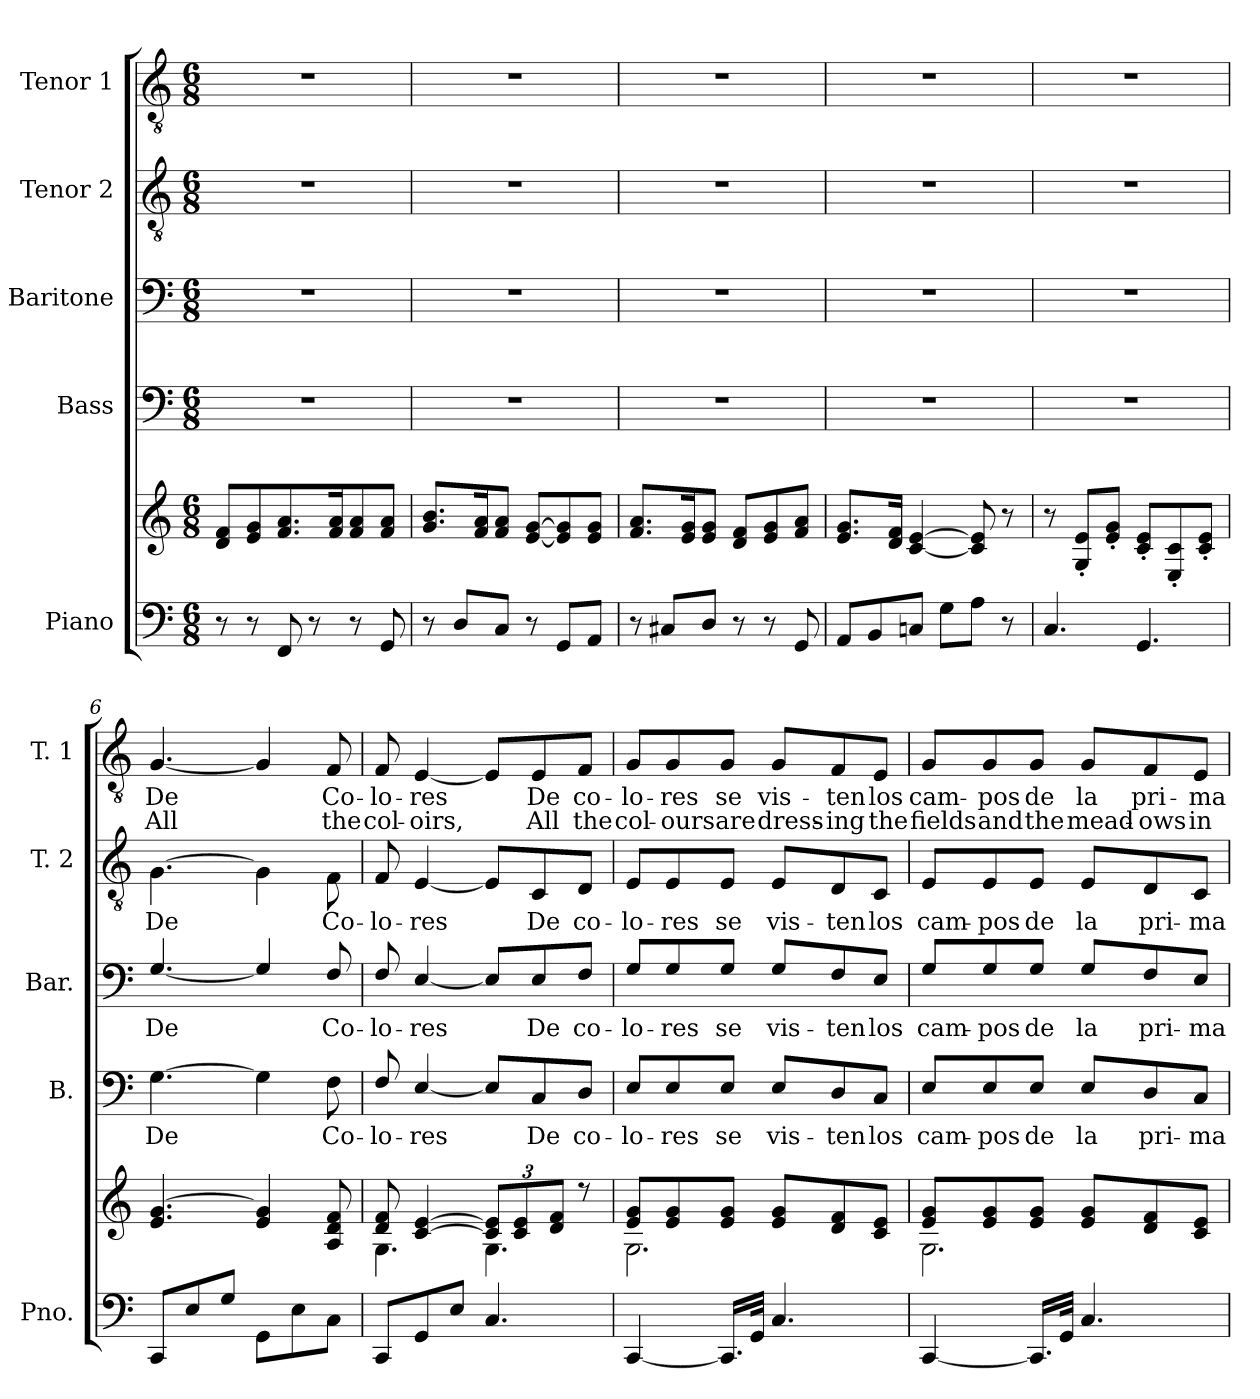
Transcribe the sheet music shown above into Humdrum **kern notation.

**kern	**kern	**kern	**text	**kern	**text	**kern	**text	**kern	**text	**text
*part5	*part5	*part4	*part4	*part3	*part3	*part2	*part2	*part1	*part1	*part1
*staff6	*staff5	*staff4	*staff4	*staff3	*staff3	*staff2	*staff2	*staff1	*staff1	*staff1
*I"Piano	*	*I"Bass	*	*I"Baritone	*	*I"Tenor 2	*	*I"Tenor 1	*	*
*I'Pno.	*	*I'B.	*	*I'Bar.	*	*I'T. 2	*	*I'T. 1	*	*
*clefF4	*clefG2	*clefF4	*	*clefF4	*	*clefGv2	*	*clefGv2	*	*
*k[]	*k[]	*k[]	*	*k[]	*	*k[]	*	*k[]	*	*
*M6/8	*M6/8	*M6/8	*	*M6/8	*	*M6/8	*	*M6/8	*	*
*MM99	*MM99	*MM99	*	*MM99	*	*MM99	*	*MM99	*	*
=1	=1	=1	=1	=1	=1	=1	=1	=1	=1	=1
8r	8d/ 8f/L	2.r	.	2.r	.	2.r	.	2.r	.	.
8r	8e/ 8g/	.	.	.	.	.	.	.	.	.
8FF/	8.f/ 8.a/	.	.	.	.	.	.	.	.	.
8r	.	.	.	.	.	.	.	.	.	.
.	16f/ 16a/K	.	.	.	.	.	.	.	.	.
8r	8f/ 8a/	.	.	.	.	.	.	.	.	.
8GG/	8f/ 8a/J	.	.	.	.	.	.	.	.	.
=2	=2	=2	=2	=2	=2	=2	=2	=2	=2	=2
8r	8.g/ 8.b/L	2.r	.	2.r	.	2.r	.	2.r	.	.
8D/L	.	.	.	.	.	.	.	.	.	.
.	16f/ 16a/K	.	.	.	.	.	.	.	.	.
8C/J	8f/ 8a/J	.	.	.	.	.	.	.	.	.
8r	[<8e/ [>8g/L	.	.	.	.	.	.	.	.	.
8GG/L	8e/] 8g/]	.	.	.	.	.	.	.	.	.
8AA/J	8e/ 8g/J	.	.	.	.	.	.	.	.	.
=3	=3	=3	=3	=3	=3	=3	=3	=3	=3	=3
8r	8.f/ 8.a/L	2.r	.	2.r	.	2.r	.	2.r	.	.
8C#X/L	.	.	.	.	.	.	.	.	.	.
.	16e/ 16g/K	.	.	.	.	.	.	.	.	.
8D/J	8e/ 8g/J	.	.	.	.	.	.	.	.	.
8r	8d/ 8f/L	.	.	.	.	.	.	.	.	.
8r	8e/ 8g/	.	.	.	.	.	.	.	.	.
8GG/	8f/ 8a/J	.	.	.	.	.	.	.	.	.
=4	=4	=4	=4	=4	=4	=4	=4	=4	=4	=4
8AA/L	8.e/ 8.g/L	2.r	.	2.r	.	2.r	.	2.r	.	.
8BB/	.	.	.	.	.	.	.	.	.	.
.	16d/ 16f/Jk	.	.	.	.	.	.	.	.	.
8Cn/J	[<4c/ [>4e/	.	.	.	.	.	.	.	.	.
8G\L	.	.	.	.	.	.	.	.	.	.
8A\J	8c/] 8e/]	.	.	.	.	.	.	.	.	.
8r	8r	.	.	.	.	.	.	.	.	.
=5	=5	=5	=5	=5	=5	=5	=5	=5	=5	=5
4.C/	8r	2.r	.	2.r	.	2.r	.	2.r	.	.
.	8G/' 8e/'L	.	.	.	.	.	.	.	.	.
.	8e/' 8g/'J	.	.	.	.	.	.	.	.	.
4.GG/	8c/' 8e/'L	.	.	.	.	.	.	.	.	.
.	8E/' 8c/'	.	.	.	.	.	.	.	.	.
.	8c/' 8e/'J	.	.	.	.	.	.	.	.	.
!!LO:LB:g=z
=6	=6	=6	=6	=6	=6	=6	=6	=6	=6	=6
!	!	!	!LO:LY:b	!	!LO:LY:b	!	!LO:LY:b	!	!LO:LY:b	!LO:LY:b
8CC/L	4.e/ [4.g/	[4.G\	De	[4.G/	De	[4.G\	De	[4.G/	De	All
8E/	.	.	.	.	.	.	.	.	.	.
8G/J	.	.	.	.	.	.	.	.	.	.
8GG\L	4e/ 4g/]	4G\]	.	4G/]	.	4G\]	.	4G/]	.	.
8E\	.	.	.	.	.	.	.	.	.	.
!	!	!	!LO:LY:b	!	!LO:LY:b	!	!LO:LY:b	!	!LO:LY:b	!LO:LY:b
8C\J	8A/ 8d/ 8f/	8F\	Co-	8F/	Co-	8F\	Co-	8F/	Co-	the
=7	=7	=7	=7	=7	=7	=7	=7	=7	=7	=7
*	*^	*	*	*	*	*	*	*	*	*
!	!	!	!	!LO:LY:b	!	!LO:LY:b	!	!LO:LY:b	!	!LO:LY:b	!LO:LY:b
8CC/L	8d/ 8f/	4.G\	8F/	-lo-	8F/	-lo-	8F/	-lo-	8F/	-lo-	col-
!	!	!	!	!LO:LY:b	!	!LO:LY:b	!	!LO:LY:b	!	!LO:LY:b	!LO:LY:b
8GG/	[>4c/ [>4e/	.	[<4E/	-res	[<4E/	-res	[<4E/	-res	[<4E/	-res	-oirs,
8E/J	.	.	.	.	.	.	.	.	.	.	.
*	*Xbrackettup	*	*	*	*	*	*	*	*	*	*
4.C/	12c/] 12e/]L	4.G\	8E/L]	.	8E/L]	.	8E/L]	.	8E/L]	.	.
.	12c/ 12e/	.	.	.	.	.	.	.	.	.	.
!	!	!	!	!LO:LY:b	!	!LO:LY:b	!	!LO:LY:b	!	!LO:LY:b	!LO:LY:b
.	.	.	8C/	De	8E/	De	8C/	De	8E/	De	All
.	12d/ 12f/J	.	.	.	.	.	.	.	.	.	.
!	!	!	!	!LO:LY:b	!	!LO:LY:b	!	!LO:LY:b	!	!LO:LY:b	!LO:LY:b
.	8r	.	8D/J	co-	8F/J	co-	8D/J	co-	8F/J	co-	the
=8	=8	=8	=8	=8	=8	=8	=8	=8	=8	=8	=8
!	!	!	!	!LO:LY:b	!	!LO:LY:b	!	!LO:LY:b	!	!LO:LY:b	!LO:LY:b
[<4CC/	8e/ 8g/L	2.G\	8E/L	-lo-	8G/L	-lo-	8E/L	-lo-	8G/L	-lo-	col-
!	!	!	!	!LO:LY:b	!	!LO:LY:b	!	!LO:LY:b	!	!LO:LY:b	!LO:LY:b
.	8e/ 8g/	.	8E/	-res	8G/	-res	8E/	-res	8G/	-res	-ours
!	!	!	!	!LO:LY:b	!	!LO:LY:b	!	!LO:LY:b	!	!LO:LY:b	!LO:LY:b
16.CC/LL]	8e/ 8g/J	.	8E/J	se	8G/J	se	8E/J	se	8G/J	se	are
32GG/JJk	.	.	.	.	.	.	.	.	.	.	.
!	!	!	!	!LO:LY:b	!	!LO:LY:b	!	!LO:LY:b	!	!LO:LY:b	!LO:LY:b
4.C/	8e/ 8g/L	.	8E/L	vis-	8G/L	vis-	8E/L	vis-	8G/L	vis-	dress-
!	!	!	!	!LO:LY:b	!	!LO:LY:b	!	!LO:LY:b	!	!LO:LY:b	!LO:LY:b
.	8d/ 8f/	.	8D/	-ten	8F/	-ten	8D/	-ten	8F/	-ten	-ing
!	!	!	!	!LO:LY:b	!	!LO:LY:b	!	!LO:LY:b	!	!LO:LY:b	!LO:LY:b
.	8c/ 8e/J	.	8C/J	los	8E/J	los	8C/J	los	8E/J	los	the
=9	=9	=9	=9	=9	=9	=9	=9	=9	=9	=9	=9
!	!	!	!	!LO:LY:b	!	!LO:LY:b	!	!LO:LY:b	!	!LO:LY:b	!LO:LY:b
[<4CC/	8e/ 8g/L	2.G\	8E/L	cam-	8G/L	cam-	8E/L	cam-	8G/L	cam-	fields
!	!	!	!	!LO:LY:b	!	!LO:LY:b	!	!LO:LY:b	!	!LO:LY:b	!LO:LY:b
.	8e/ 8g/	.	8E/	-pos	8G/	-pos	8E/	-pos	8G/	-pos	and
!	!	!	!	!LO:LY:b	!	!LO:LY:b	!	!LO:LY:b	!	!LO:LY:b	!LO:LY:b
16.CC/LL]	8e/ 8g/J	.	8E/J	de	8G/J	de	8E/J	de	8G/J	de	the
32GG/JJk	.	.	.	.	.	.	.	.	.	.	.
!	!	!	!	!LO:LY:b	!	!LO:LY:b	!	!LO:LY:b	!	!LO:LY:b	!LO:LY:b
4.C/	8e/ 8g/L	.	8E/L	la	8G/L	la	8E/L	la	8G/L	la	mead-
!	!	!	!	!LO:LY:b	!	!LO:LY:b	!	!LO:LY:b	!	!LO:LY:b	!LO:LY:b
.	8d/ 8f/	.	8D/	pri-	8F/	pri-	8D/	pri-	8F/	pri-	-ows
!	!	!	!	!LO:LY:b	!	!LO:LY:b	!	!LO:LY:b	!	!LO:LY:b	!LO:LY:b
.	8c/ 8e/J	.	8C/J	-ma	8E/J	-ma	8C/J	-ma	8E/J	-ma	in
*	*v	*v	*	*	*	*	*	*	*	*	*
=	=	=	=	=	=	=	=	=	=	=
*-	*-	*-	*-	*-	*-	*-	*-	*-	*-	*-
